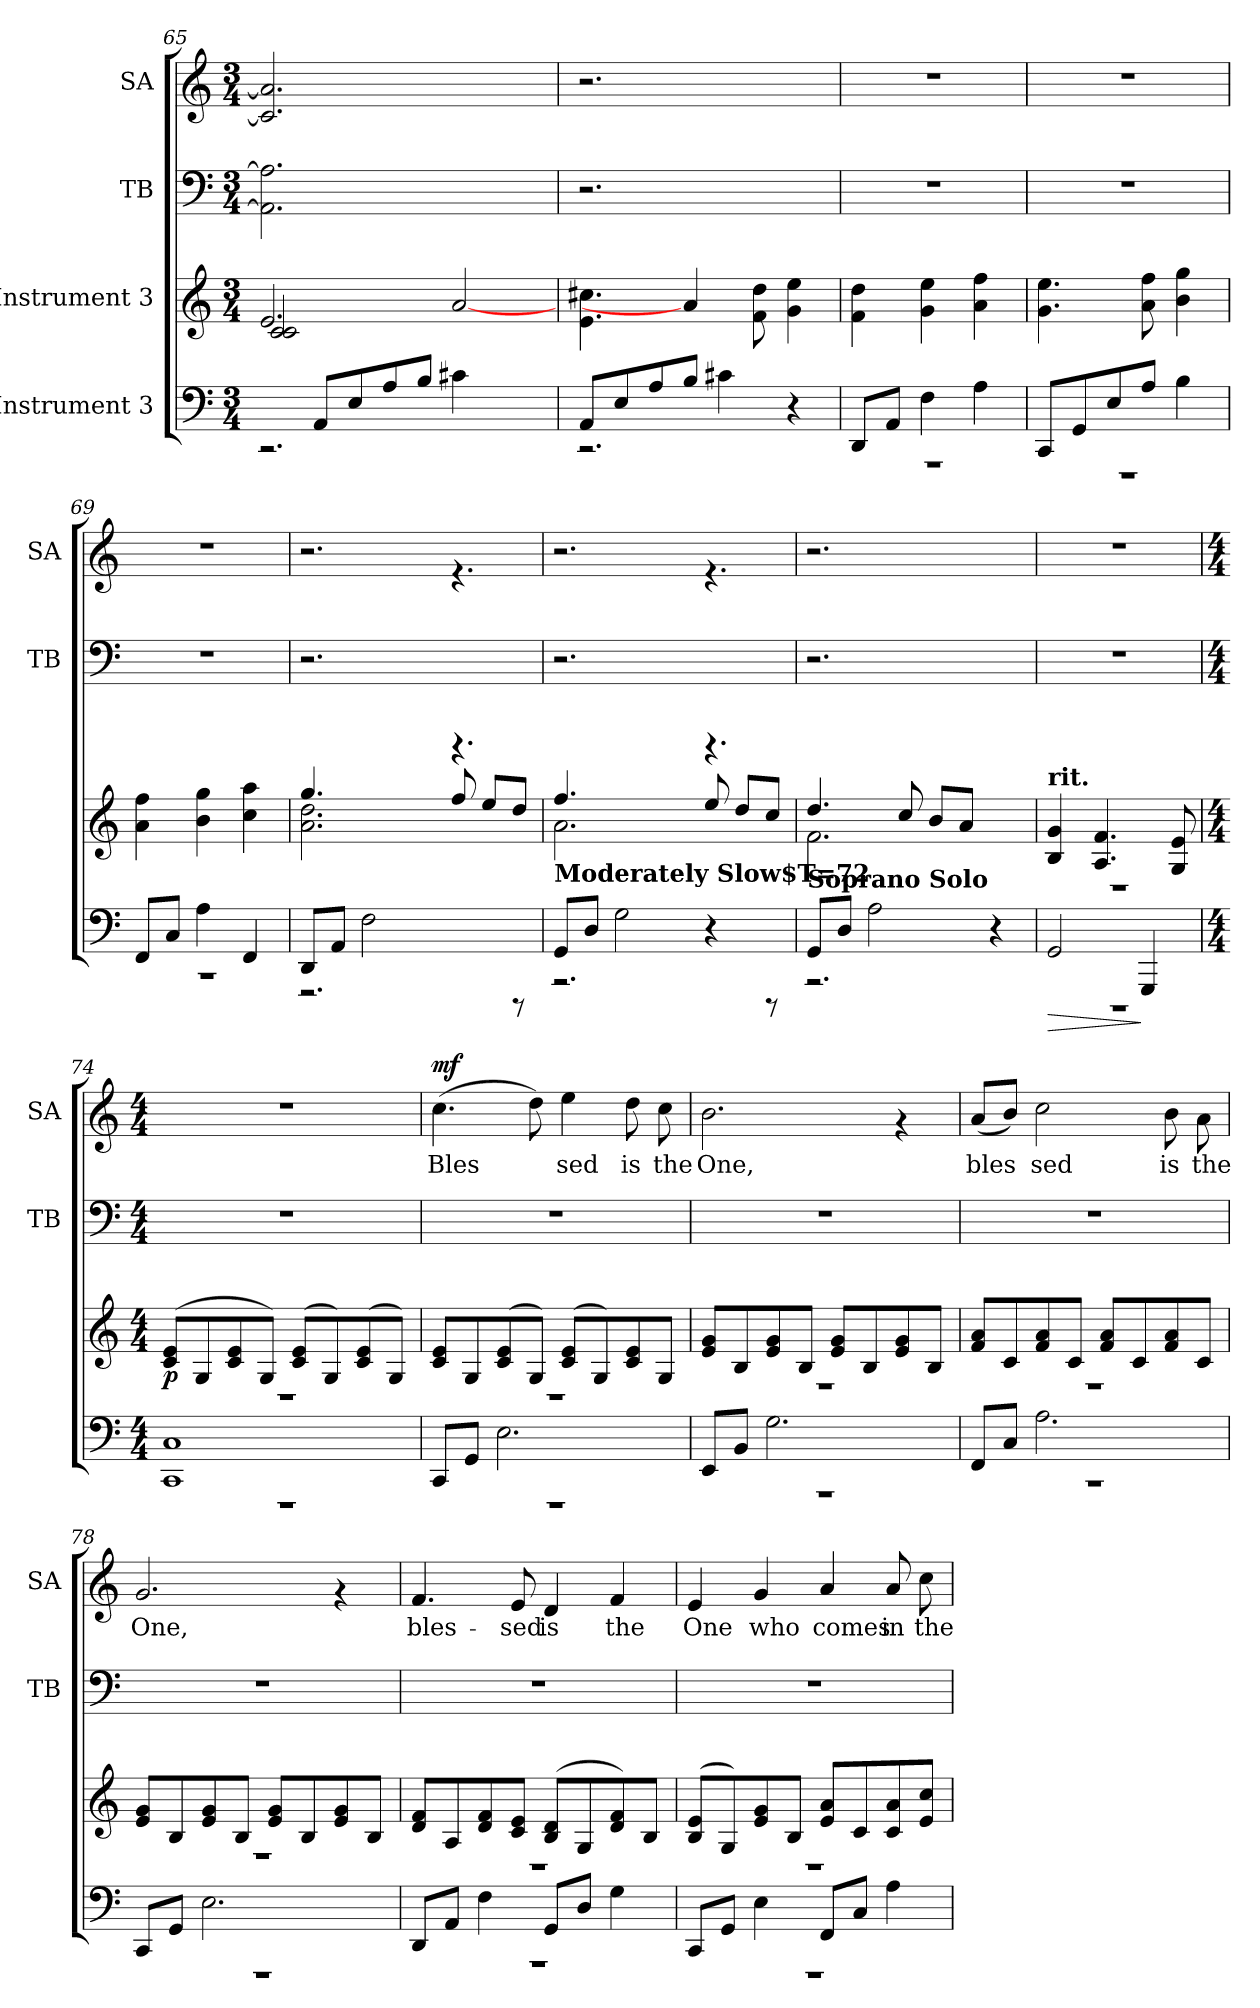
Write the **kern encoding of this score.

**kern	**dynam	**kern	**dynam	**kern	**text	**kern	**text	**dynam
*part4	*part4	*part3	*part3	*part2	*part2	*part1	*part1	*part1
*staff4	*staff4	*staff3	*staff3	*staff2	*staff2	*staff1	*staff1	*staff1
*I"Instrument 3	*	*I"Instrument 3	*	*I"TB	*	*I"SA	*	*
*	*	*	*	*I'TB	*	*I'SA	*	*
*clefF4	*	*clefG2	*	*clefF4	*	*clefG2	*	*
*k[]	*	*k[]	*	*k[]	*	*k[]	*	*
*C:	*	*C:	*	*C:	*	*C:	*	*
*M3/4	*	*M3/4	*	*M3/4	*	*M3/4	*	*
=65	=65	=65	=65	=65	=65	=65	=65	=65
*^	*	*^	*	*	*	*	*	*
!	!	!	!	!	!	!	!LO:LY:b:cj	!	!LO:LY:b:cj	!
4ryy	2.r	.	2.e/	2c/ 2c/	.	2.A\] 2.AA\]	.	2.a/] 2.c#/]	.	.
8AA/L	.	.	.	.	.	.	.	.	.	.
8E/	.	.	.	.	.	.	.	.	.	.
8A/	.	.	.	2.ryy	.	.	.	.	.	.
8B/J	.	.	.	.	.	.	.	.	.	.
4c#X\	4ryy	.	[2a/	.	.	2ryy	.	2ryy	.	.
4ryy	4ryy	.	.	.	.	.	.	.	.	.
*	*	*	*v	*v	*	*	*	*	*	*
!!LO:LB:g=z
=66	=66	=66	=66	=66	=66	=66	=66	=66	=66
8AA/L	2.r	.	4.cc#X\ 4.e\	.	2.r	.	2.r	.	.
8E/	.	.	.	.	.	.	.	.	.
8A/	.	.	.	.	.	.	.	.	.
8B/J	.	.	4a/]	.	.	.	.	.	.
4c#X\	.	.	.	.	.	.	.	.	.
.	.	.	8dd\ 8f\	.	.	.	.	.	.
4ryy	4r	.	4g\ 4ee\	.	4ryy	.	4ryy	.	.
=67	=67	=67	=67	=67	=67	=67	=67	=67	=67
8DD/L	2.r	.	4f\ 4dd\	.	2.r	.	2.r	.	.
8AA/J	.	.	.	.	.	.	.	.	.
4F\	.	.	4ee\ 4g\	.	.	.	.	.	.
4A\	.	.	4ff\ 4a\	.	.	.	.	.	.
=68	=68	=68	=68	=68	=68	=68	=68	=68	=68
8CC/L	2.r	.	4.g\ 4.ee\	.	2.r	.	2.r	.	.
8GG/	.	.	.	.	.	.	.	.	.
8E/	.	.	.	.	.	.	.	.	.
8A/J	.	.	8ff\ 8a\	.	.	.	.	.	.
4B\	.	.	4b\ 4gg\	.	.	.	.	.	.
=69	=69	=69	=69	=69	=69	=69	=69	=69	=69
8FF/L	2.r	.	4a\ 4ff\	.	2.r	.	2.r	.	.
8C/J	.	.	.	.	.	.	.	.	.
4A\	.	.	4b\ 4gg\	.	.	.	.	.	.
4FF/	.	.	4aa\ 4cc\	.	.	.	.	.	.
!!LO:PB:g=z
=70	=70	=70	=70	=70	=70	=70	=70	=70	=70
*	*	*	*^	*	*	*	*	*	*
8DD/L	2.r	.	4.gg/	2.a\ 2.dd\	.	2.r	.	2.r	.	.
8AA/J	.	.	.	.	.	.	.	.	.	.
2F\	.	.	.	.	.	.	.	.	.	.
.	.	.	4.ryy	.	.	.	.	.	.	.
4.ryy	4ryy	.	8ff/	4.ryy	.	4.rCCC	.	4.rf	.	.
.	.	.	8ee/L	.	.	.	.	.	.	.
.	8rCCC	.	8dd/J	.	.	.	.	.	.	.
=71	=71	=71	=71	=71	=71	=71	=71	=71	=71	=71
!	!	!	!LO:TX:b:B:t=Moderately Slow$T=72	!	!	!	!	!	!	!
8GG/L	2.r	.	4.ff/	2.a\	.	2.r	.	2.r	.	.
8D/J	.	.	.	.	.	.	.	.	.	.
2G\	.	.	.	.	.	.	.	.	.	.
.	.	.	4.ryy	.	.	.	.	.	.	.
4.ryy	4r	.	8ee/	4.ryy	.	4.rCCC	.	4.rf	.	.
.	.	.	8dd/L	.	.	.	.	.	.	.
.	8rCCC	.	8cc/J	.	.	.	.	.	.	.
=72	=72	=72	=72	=72	=72	=72	=72	=72	=72	=72
!	!	!	!LO:TX:b:B:t=Soprano Solo	!	!	!	!	!	!	!
8GG/L	2.r	.	4.dd/	2.f\	.	2.r	.	2.r	.	.
8D/J	.	.	.	.	.	.	.	.	.	.
2A\	.	.	.	.	.	.	.	.	.	.
.	.	.	8cc/	.	.	.	.	.	.	.
.	.	.	8b/L	.	.	.	.	.	.	.
.	.	.	8a/J	.	.	.	.	.	.	.
4ryy	4r	.	4ryy	4ryy	.	4ryy	.	4ryy	.	.
=73	=73	=73	=73	=73	=73	=73	=73	=73	=73	=73
!	!	!	!LO:TX:a:B:t=rit.	!	!	!	!	!	!	!
!	!	!LO:HP:b	!	!	!	!	!	!	!	!
2GG/	2.r	>	4B/ 4g/	2.r	.	2.r	.	2.r	.	.
.	.	.	4.A/ 4.f/	.	.	.	.	.	.	.
4GGG/	.	]	.	.	.	.	.	.	.	.
.	.	.	8e/ 8G/	.	.	.	.	.	.	.
!!LO:LB:g=z
=74	=74	=74	=74	=74	=74	=74	=74	=74	=74	=74
*M4/4	*	*	*M4/4	*	*	*M4/4	*	*M4/4	*	*
!	!	!	!	!	!LO:DY:b	!	!	!	!	!
1C 1CC	1r	.	(<8c/ 8e/L	1r	p	1r	.	1r	.	.
.	.	.	8G/	.	.	.	.	.	.	.
.	.	.	8e/ 8c/	.	.	.	.	.	.	.
.	.	.	8G/J)	.	.	.	.	.	.	.
.	.	.	(<8e/ 8c/L	.	.	.	.	.	.	.
.	.	.	8G/)	.	.	.	.	.	.	.
.	.	.	(<8e/ 8c/	.	.	.	.	.	.	.
.	.	.	8G/J)	.	.	.	.	.	.	.
=75	=75	=75	=75	=75	=75	=75	=75	=75	=75	=75
!	!	!	!	!	!	!	!	!	!LO:LY:b:cj	!LO:DY:a
8CC/L	1r	.	8c/ 8e/L	1r	.	1r	.	(>4.cc\	Bles-	mf
8GG/J	.	.	8G/	.	.	.	.	.	.	.
2.E\	.	.	(<8e/ 8c/	.	.	.	.	.	.	.
!	!	!	!	!	!	!	!	!	!LO:LY:b:cj	!
.	.	.	8G/J)	.	.	.	.	8dd\)	--	.
!	!	!	!	!	!	!	!	!	!LO:LY:b:cj	!
.	.	.	(<8e/ 8c/L	.	.	.	.	4ee\	-sed	.
.	.	.	8G/)	.	.	.	.	.	.	.
!	!	!	!	!	!	!	!	!	!LO:LY:b:cj	!
.	.	.	8e/ 8c/	.	.	.	.	8dd\	is	.
!	!	!	!	!	!	!	!	!	!LO:LY:b:cj	!
.	.	.	8G/J	.	.	.	.	8cc\	the	.
=76	=76	=76	=76	=76	=76	=76	=76	=76	=76	=76
!	!	!	!	!	!	!	!	!	!LO:LY:b:cj	!
8EE/L	1r	.	8e/ 8g/L	1r	.	1r	.	2.b\	One,	.
8BB/J	.	.	8B/	.	.	.	.	.	.	.
2.G\	.	.	8g/ 8e/	.	.	.	.	.	.	.
.	.	.	8B/J	.	.	.	.	.	.	.
.	.	.	8g/ 8e/L	.	.	.	.	.	.	.
.	.	.	8B/	.	.	.	.	.	.	.
.	.	.	8g/ 8e/	.	.	.	.	4rf	.	.
.	.	.	8B/J	.	.	.	.	.	.	.
=77	=77	=77	=77	=77	=77	=77	=77	=77	=77	=77
!	!	!	!	!	!	!	!	!	!LO:LY:b:cj	!
8FF/L	1r	.	8f/ 8a/L	1r	.	1r	.	(<8a/L	bles-	.
!	!	!	!	!	!	!	!	!	!LO:LY:b:cj	!
8C/J	.	.	8c/	.	.	.	.	8b/J)	--	.
!	!	!	!	!	!	!	!	!	!LO:LY:b:cj	!
2.A\	.	.	8a/ 8f/	.	.	.	.	2cc\	-sed	.
.	.	.	8c/J	.	.	.	.	.	.	.
.	.	.	8a/ 8f/L	.	.	.	.	.	.	.
.	.	.	8c/	.	.	.	.	.	.	.
!	!	!	!	!	!	!	!	!	!LO:LY:b:cj	!
.	.	.	8a/ 8f/	.	.	.	.	8b\	is	.
!	!	!	!	!	!	!	!	!	!LO:LY:b:cj	!
.	.	.	8c/J	.	.	.	.	8a\	the	.
!!LO:PB:g=z
=78	=78	=78	=78	=78	=78	=78	=78	=78	=78	=78
!	!	!	!	!	!	!	!	!	!LO:LY:b:cj	!
8CC/L	1r	.	8e/ 8g/L	1r	.	1r	.	2.g/	One,	.
8GG/J	.	.	8B/	.	.	.	.	.	.	.
2.E\	.	.	8g/ 8e/	.	.	.	.	.	.	.
.	.	.	8B/J	.	.	.	.	.	.	.
.	.	.	8g/ 8e/L	.	.	.	.	.	.	.
.	.	.	8B/	.	.	.	.	.	.	.
.	.	.	8g/ 8e/	.	.	.	.	4rf	.	.
.	.	.	8B/J	.	.	.	.	.	.	.
=79	=79	=79	=79	=79	=79	=79	=79	=79	=79	=79
!	!	!	!	!	!	!	!	!	!LO:LY:b:cj	!
8DD/L	1r	.	8d/ 8f/L	1r	.	1r	.	4.f/	bles-	.
8AA/J	.	.	8A/	.	.	.	.	.	.	.
4F\	.	.	8f/ 8d/	.	.	.	.	.	.	.
!	!	!	!	!	!	!	!	!	!LO:LY:b:cj	!
.	.	.	8e/ 8c/J	.	.	.	.	8e/	-sed	.
!	!	!	!	!	!	!	!	!	!LO:LY:b:cj	!
8GG/L	.	.	(>8B/ 8d/L	.	.	.	.	4d/	is	.
8D/J	.	.	8G/	.	.	.	.	.	.	.
!	!	!	!	!	!	!	!	!	!LO:LY:b:cj	!
4G\	.	.	8f/ 8d/)	.	.	.	.	4f/	the	.
.	.	.	8B/J	.	.	.	.	.	.	.
=80	=80	=80	=80	=80	=80	=80	=80	=80	=80	=80
!	!	!	!	!	!	!	!	!	!LO:LY:b:cj	!
8CC/L	1r	.	(>8B/ 8e/L	1r	.	1r	.	4e/	One	.
8GG/J	.	.	8G/)	.	.	.	.	.	.	.
!	!	!	!	!	!	!	!	!	!LO:LY:b:cj	!
4E\	.	.	8e/ 8g/	.	.	.	.	4g/	who	.
.	.	.	8B/J	.	.	.	.	.	.	.
!	!	!	!	!	!	!	!	!	!LO:LY:b:cj	!
8FF/L	.	.	8a/ 8e/L	.	.	.	.	4a/	comes	.
8C/J	.	.	8c/	.	.	.	.	.	.	.
!	!	!	!	!	!	!	!	!	!LO:LY:b:cj	!
4A\	.	.	8c/ 8a/	.	.	.	.	8a/	in	.
!	!	!	!	!	!	!	!	!	!LO:LY:b:cj	!
.	.	.	8cc/ 8e/J	.	.	.	.	8cc\	the	.
*v	*v	*	*	*	*	*	*	*	*	*
*	*	*v	*v	*	*	*	*	*	*
=	=	=	=	=	=	=	=	=
*-	*-	*-	*-	*-	*-	*-	*-	*-
